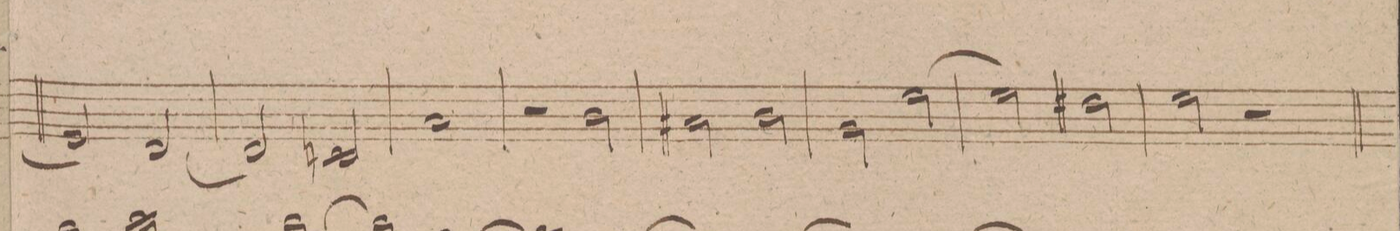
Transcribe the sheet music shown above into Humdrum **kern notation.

**kern	**dynam
*I"Oboe 1mo	*
*clefG2	*
*k[f#]	*
*met(c|)	*
*M2/2	*
2e/]	.
[2d/	.
=295	=295
2d/]	.
2cn/	.
=296	=296
1a/	.
=297	=297
2r	.
2b\	.
=298	=298
2a#X\	.
2b\	.
=299	=299
2g\	.
[2ee\	.
=300	=300
2ee\]	.
2dd#X\	.
=301	=301
2ee\	.
2r	.
=302	=302
*-	*-
